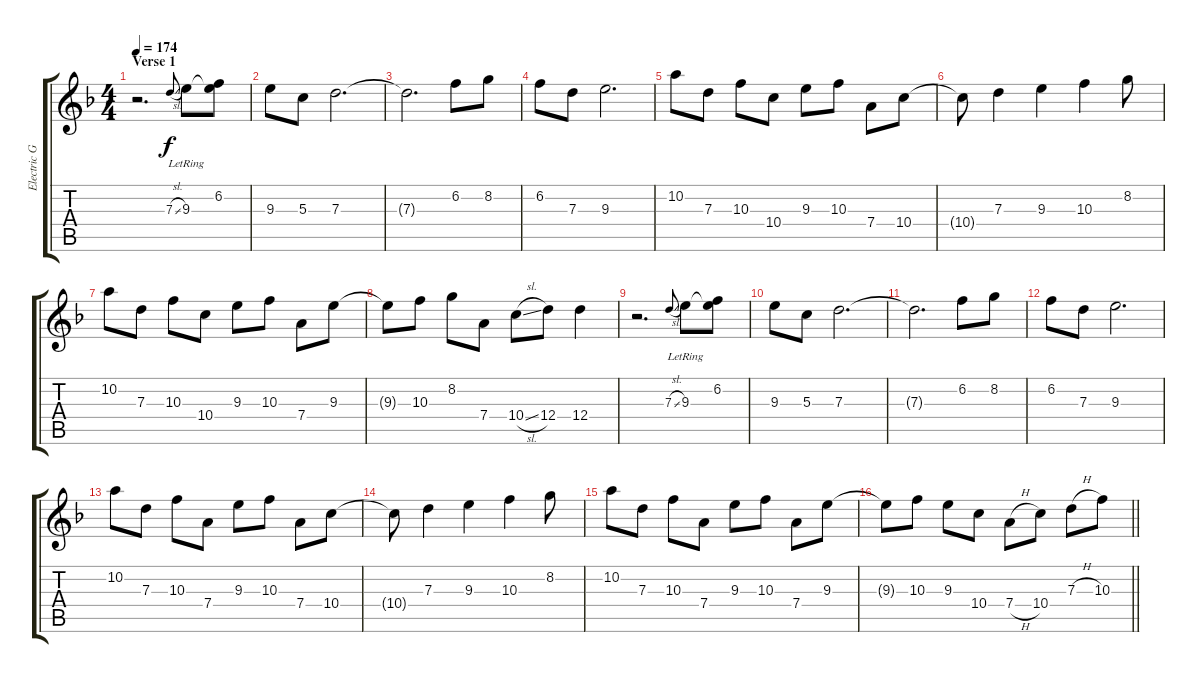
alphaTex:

\track ("Electric Guitar 3" "Electric G") {instrument overdrivenguitar}
\staff {score tabs}
\tuning (E4 B3 G3 D3 A2 D2) {hide}
\ts (4 4)
\section ("" "Verse 1")
\tempo 174
\clef g2
\ks dminor
r.2{d dy f} 7.3{sl}.8{gr onbeat} 9.3{lr}.8 (6.2 9.3{t}).8 |
9.3.8 5.3.8 7.3.2{d} |
7.3{t}.2{d} 6.2.8 8.2.8 |
6.2.8 7.3.8 9.3.2{d} |
10.2.8 7.3.8 10.3.8 10.4.8 9.3.8 10.3.8 7.4.8 10.4.8 |
10.4{t}.8 7.3.4 9.3.4 10.3.4 8.2.8 |
10.2.8 7.3.8 10.3.8 10.4.8 9.3.8 10.3.8 7.4.8 9.3.8 |
9.3{t}.8 10.3.8 8.2.8 7.4.8 10.4{sl}.8 12.4.8 12.4.4 |
r.2{d} 7.3{sl}.8{gr onbeat} 9.3{lr}.8 (6.2 9.3{t}).8 |
9.3.8 5.3.8 7.3.2{d} |
7.3{t}.2{d} 6.2.8 8.2.8 |
6.2.8 7.3.8 9.3.2{d} |
10.2.8 7.3.8 10.3.8 7.4.8 9.3.8 10.3.8 7.4.8 10.4.8 |
10.4{t}.8 7.3.4 9.3.4 10.3.4 8.2.8 |
10.2.8 7.3.8 10.3.8 7.4.8 9.3.8 10.3.8 7.4.8 9.3.8 |
\barLineRight lightlight
9.3{t}.8 10.3.8 9.3.8 10.4.8 7.4{h}.8 10.4.8 7.3{h}.8 10.3.8
